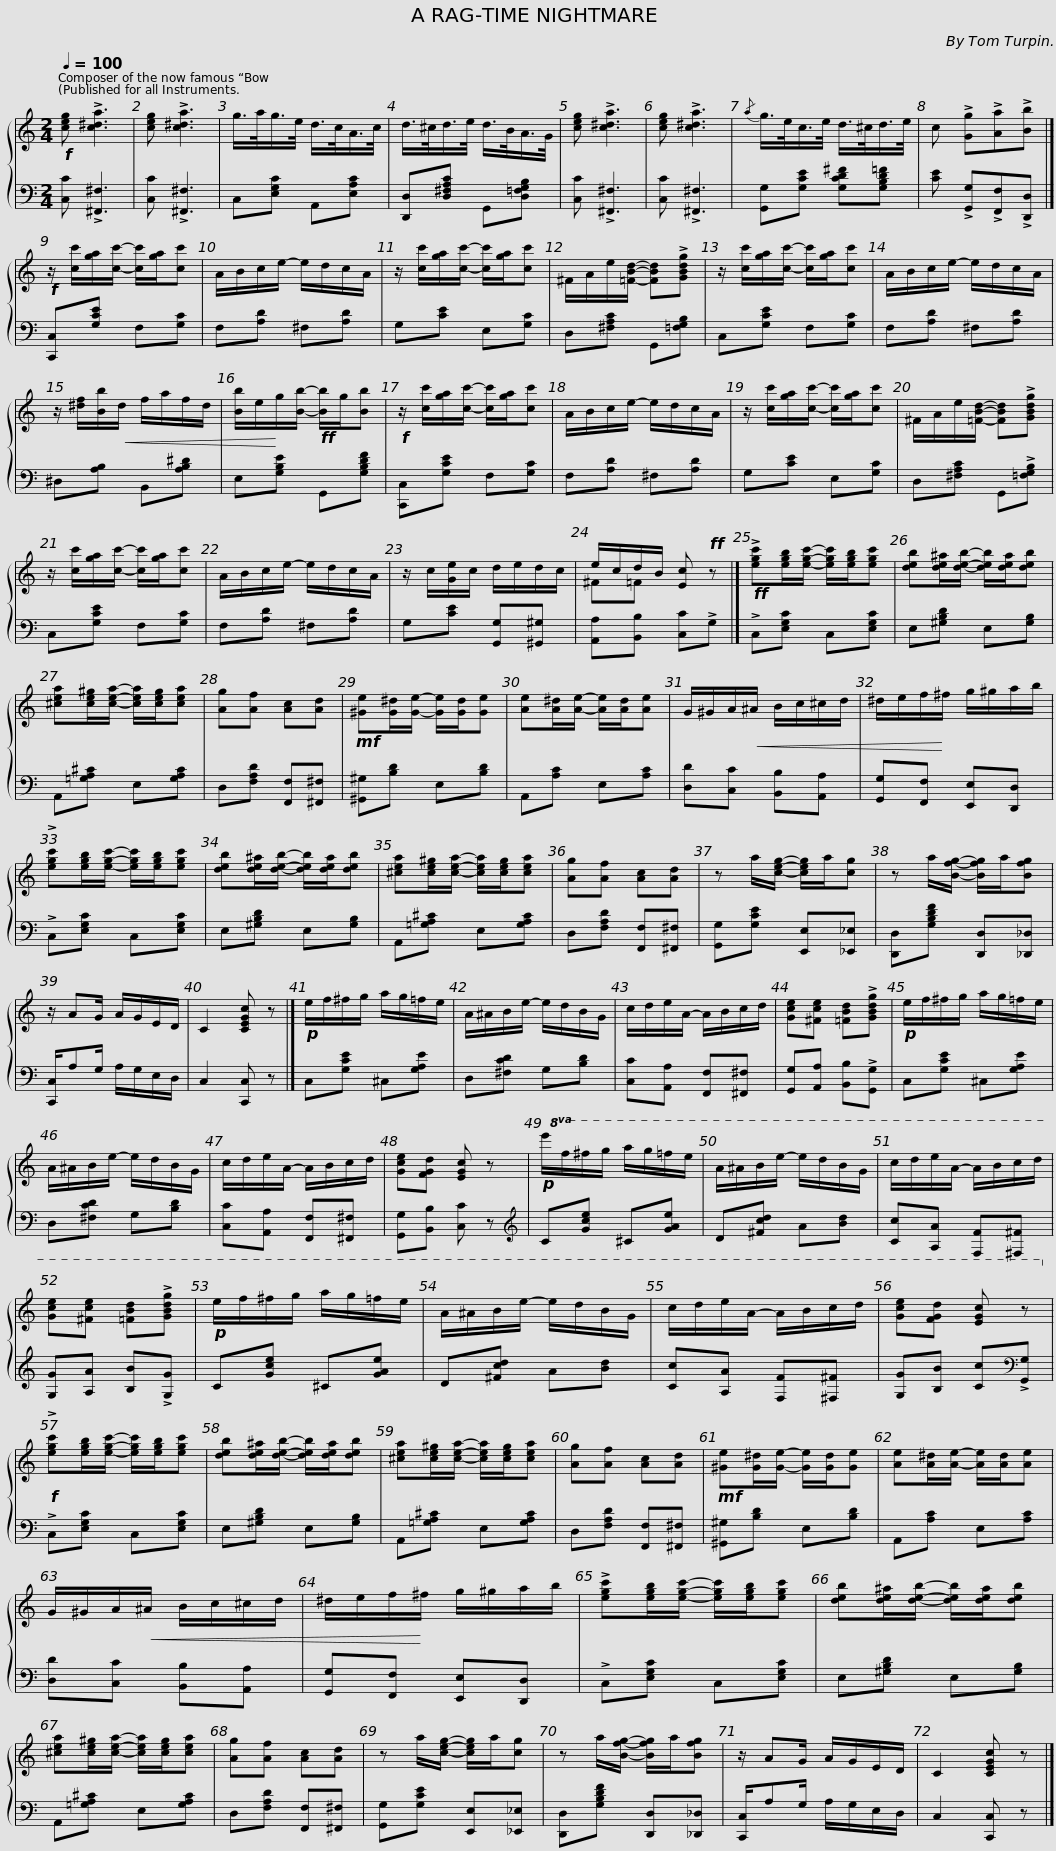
X:1
%%score { ( 1 3 ) | 2 }
L:1/8
Q:1/4=100
M:2/4
I:linebreak $
K:C
V:1 treble
V:3 treble
V:2 bass
V:1
!f! [ceg] !>![c^da]3 | [ceg] !>![c^da]3 | g/>a/g/>e/ d/>c/A/>c/ | d/>^c/d/>e/ d/>B/A/>G/ |$ [ceg] !>![c^da]3 | %5
 [ceg] !>![c^da]3 |{/a} g/>e/c/>e/ d/>^c/d/>e/ | c !>![Gg]!>![Aa]!>![Bb] |]$!f! z/ [cc']/[ga]/[cc']/- [cc']/[ga]/[cc'] | A/B/c/e/- e/d/c/A/ | %10
 z/ [cc']/[ga]/[cc']/- [cc']/[ga]/[cc'] | ^F/A/e/[=FBd]/- [FBd]!>![GBdg] |$ z/ [cc']/[ga]/[cc']/- [cc']/[ga]/[cc'] | A/B/c/e/- e/d/c/A/ | z/ [^df]/[Bb]/!<(!d/ f/a/f/d/ | %15
 [Bb]/e/!<)!g/[Bb]/-!ff! [Bb]/g/[Bb] |$!f! z/ [cc']/[ga]/[cc']/- [cc']/[ga]/[cc'] | A/B/c/e/- e/d/c/A/ | z/ [cc']/[ga]/[cc']/- [cc']/[ga]/[cc'] | ^F/A/e/[=FBd]/- [FBd]!>![GBdg] |$ %20
 z/ [cc']/[ga]/[cc']/- [cc']/[ga]/[cc'] | A/B/c/e/- e/d/c/A/ | z/ c/[Ge]/c/ d/e/d/c/ | e/c/d/B/ [Ec]!ff! z |]$!ff! !>![egc'][egb]/[egc']/- [egc']/[egb]/[egc'] | %25
 [deb][de^a]/[deb]/- [deb]/[dea]/[deb] | [^cea][ce^g]/[cea]/- [cea]/[ceg]/[cea] |$ [Ag][Af] [Ac][Ad] |!mf! [^Ge][G^d]/[Ge]/- [Ge]/[Gd]/[Ge] | [Ae][A^d]/[Ae]/- [Ae]/[Ad]/[Ae] |$ %30
 G/^G/A/!<(!^A/ B/c/^c/d/ | ^d/e/f/!<)!^f/ g/^g/a/b/ | !>![egc'][egb]/[egc']/- [egc']/[egb]/[egc'] |$ [deb][de^a]/[deb]/- [deb]/[dea]/[deb] | [^cea][ce^g]/[cea]/- [cea]/[ceg]/[cea] | %35
 [Ag][Af] [Ac][Ad] |$ z a/[ceg]/- [ceg]/a/[cg] | z a/[Bfg]/- [Bfg]/a/[Bfg] | z/ AG/ A/G/E/D/ | C2 [CEGc] z |]$ %40
!p! e/f/^f/g/ a/g/=f/e/ | A/^A/B/e/- e/d/B/G/ | c/d/e/A/- A/B/c/d/ |$ [Gce][^Fce] [=FBd]!>![GBdg] |!p! e/f/^f/g/ a/g/=f/e/ | %45
 A/^A/B/e/- e/d/B/G/ |$ c/d/e/A/- A/B/c/d/ | [Gce][FGd] [EGc] z |!p!!8va(! e'/f'/^f'/g'/ a'/g'/=f'/e'/ |$ a/^a/b/e'/- e'/d'/b/g/ | %50
 c'/d'/e'/a/- a/b/c'/d'/ | [gc'e'][^fc'e'] [=fbd']!>![gbd'g'] |$!p! e'/f'/^f'/g'/ a'/g'/=f'/e'/ | a/^a/b/e'/- e'/d'/b/g/ | c'/d'/e'/a/- a/b/c'/d'/ | %55
 [gc'e'][fgd'] [egc'] z!8va)! |$!f! !>![egc'][egb]/[egc']/- [egc']/[egb]/[egc'] | [deb][de^a]/[deb]/- [deb]/[dea]/[deb] | [^cea][ce^g]/[cea]/- [cea]/[ceg]/[cea] |$ [Ag][Af] [Ac][Ad] | %60
!mf! [^Ge][G^d]/[Ge]/- [Ge]/[Gd]/[Ge] | [Ae][A^d]/[Ae]/- [Ae]/[Ad]/[Ae] |$ G/^G/A/!<(!^A/ B/c/^c/d/ | ^d/e/f/!<)!^f/ g/^g/a/b/ | !>![egc'][egb]/[egc']/- [egc']/[egb]/[egc'] |$ %65
 [deb][de^a]/[deb]/- [deb]/[dea]/[deb] | [^cea][ce^g]/[cea]/- [cea]/[ceg]/[cea] | [Ag][Af] [Ac][Ad] |$ z a/[ceg]/- [ceg]/a/[cg] | z a/[Bfg]/- [Bfg]/a/[Bfg] | %70
 z/ AG/ A/G/E/D/ | C2 [CEGc] z |] %72
V:2
 [C,C] !>![^F,,^F,]3 | [C,C] !>![^F,,^F,]3 | C,[E,G,C] A,,[E,A,C] | [D,,D,][D,^F,A,C] G,,[D,=F,G,B,] |$ [C,C] !>![^F,,^F,]3 | %5
 [C,C] !>![^F,,^F,]3 | [G,,G,][G,CE] [G,CD^F][G,B,D=F] | [CE] !>![G,,G,]!>![F,,F,]!>![D,,D,] |]$ [C,,C,][G,CE] F,[G,C] | F,[A,D] ^F,[A,D] | %10
 G,[CE] E,[G,C] | D,[^F,A,C] G,,[=F,G,B,] |$ C,[G,CE] F,[G,C] | F,[A,D] ^F,[A,D] | ^D,[A,B,] B,,[A,B,^D] | %15
 E,[G,B,E] G,,[G,B,DF] |$ [C,,C,][G,CE] F,[G,C] | F,[A,D] ^F,[A,D] | G,[CE] E,[G,C] | D,[^F,A,C] G,,!>![=F,G,B,] |$ %20
 C,[G,CE] F,[G,C] | F,[A,D] ^F,[A,D] | G,[CE] [G,,G,][^G,,^G,] | [A,,A,][B,,B,] [C,C]!>!G, |]$ !>!C,[E,G,C] C,[E,G,C] | %25
 E,[^G,B,D] E,[G,B,] | A,,[=G,A,^C] E,[G,A,C] |$ D,[F,A,D] [F,,F,][^F,,^F,] | [^G,,^G,][B,D] E,[B,D] | A,,[A,C] E,[A,C] |$ %30
 [D,D][C,C] [B,,B,][A,,A,] | [G,,G,][F,,F,] [E,,E,][D,,D,] | !>!C,[E,G,C] C,[E,G,C] |$ E,[^G,B,D] E,[G,B,] | A,,[=G,A,^C] E,[G,A,C] | %35
 D,[F,A,D] [F,,F,][^F,,^F,] |$ [G,,G,][G,CE] [E,,E,][_E,,_E,] | [D,,D,][G,B,DF] [D,,D,][_D,,_D,] | [C,,C,]/A,G,/ A,/G,/E,/D,/ | C,2 [C,,C,] z |]$ %40
 C,[G,CE] ^C,[G,A,E] | D,[^F,CD] G,[B,D] | [C,C][A,,A,] [F,,F,][^F,,^F,] |$ [G,,G,][A,,A,] [B,,B,]!>![G,,G,] | C,[G,CE] ^C,[G,A,E] | %45
 D,[^F,CD] G,[B,D] |$ [C,C][A,,A,] [F,,F,][^F,,^F,] | [G,,G,][B,,B,] [C,C] z |[K:treble] C[Gce] ^C[GAe] |$ D[^Fcd] A[Bd] | %50
 [Cc][A,A] [F,F][^F,^F] | [G,G][A,A] [B,B]!>![G,G] |$ C[Gce] ^C[GAe] | D[^Fcd] A[Bd] | [Cc][A,A] [F,F][^F,^F] | %55
 [G,G][B,B] [Cc][K:bass]!>![G,,G,] |$ !>!C,[E,G,C] C,[E,G,C] | E,[^G,B,D] E,[G,B,] | A,,[=G,A,^C] E,[G,A,C] |$ D,[F,A,D] [F,,F,][^F,,^F,] | %60
 [^G,,^G,][B,D] E,[B,D] | A,,[A,C] E,[A,C] |$ [D,D][C,C] [B,,B,][A,,A,] | [G,,G,][F,,F,] [E,,E,][D,,D,] | !>!C,[E,G,C] C,[E,G,C] |$ %65
 E,[^G,B,D] E,[G,B,] | A,,[=G,A,^C] E,[G,A,C] | D,[F,A,D] [F,,F,][^F,,^F,] |$ [G,,G,][G,CE] [E,,E,][_E,,_E,] | [D,,D,][G,B,DF] [D,,D,][_D,,_D,] | %70
 [C,,C,]/A,G,/ A,/G,/E,/D,/ | C,2 [C,,C,] z |] %72
V:3
 x4 | x4 | x4 | x4 |$ x4 | %5
 x4 | x4 | x4 |]$ x4 | x4 | %10
 x4 | x4 |$ x4 | x4 | x4 | %15
 x4 |$ x4 | x4 | x4 | x4 |$ %20
 x4 | x4 | x4 | ^F=F x2 |]$ x4 | %25
 x4 | x4 |$ x4 | x4 | x4 |$ %30
 x4 | x4 | x4 |$ x4 | x4 | %35
 x4 |$ x4 | x4 | x4 | x4 |]$ %40
 x4 | x4 | x4 |$ x4 | x4 | %45
 x4 |$ x4 | x4 |!8va(! x4 |$ x4 | %50
 x4 | x4 |$ x4 | x4 | x4 | %55
 x4!8va)! |$ x4 | x4 | x4 |$ x4 | %60
 x4 | x4 |$ x4 | x4 | x4 |$ %65
 x4 | x4 | x4 |$ x4 | x4 | %70
 x4 | x4 |] %72
